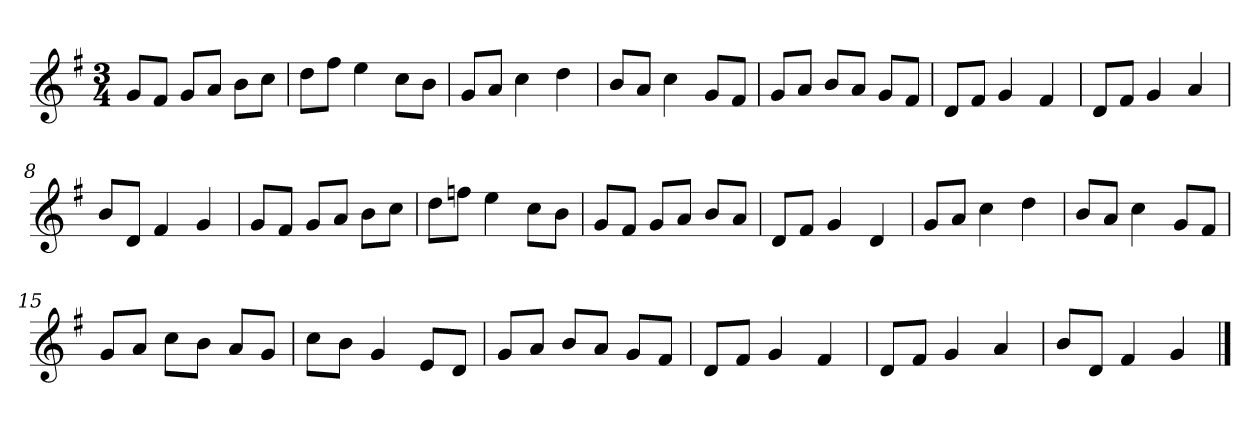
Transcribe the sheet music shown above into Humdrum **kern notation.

**kern
*part1
*staff1
*clefG2
*k[f#]
*G:
*M3/4
=
8g/L
8f#/J
8g/L
8a/J
8b\L
8cc\J
=2
8dd\L
8ff#\J
4ee
8cc\L
8b\J
=3
8g/L
8a/J
4cc
4dd
=4
8b/L
8a/J
4cc
8g/L
8f#/J
=5y
8g/L
8a/J
8b/L
8a/J
8g/L
8f#/J
=6
8d/L
8f#/J
4g
4f#
=7
8d/L
8f#/J
4g
4a
=8
8b/L
8d/J
4f#
4g
=9y
8g/L
8f#/J
8g/L
8a/J
8b\L
8cc\J
=10
8dd\L
8ffn\J
4ee
8cc\L
8b\J
=11
8g/L
8f#/J
8g/L
8a/J
8b/L
8a/J
=12
8d/L
8f#/J
4g
4d
=13y
8g/L
8a/J
4cc
4dd
=14
8b/L
8a/J
4cc
8g/L
8f#/J
=15
8g/L
8a/J
8cc\L
8b\J
8a/L
8g/J
=16
8cc\L
8b\J
4g
8e/L
8d/J
=17y
8g/L
8a/J
8b/L
8a/J
8g/L
8f#/J
=18
8d/L
8f#/J
4g
4f#
=19
8d/L
8f#/J
4g
4a
=20
8b/L
8d/J
4f#
4g
==
*-
